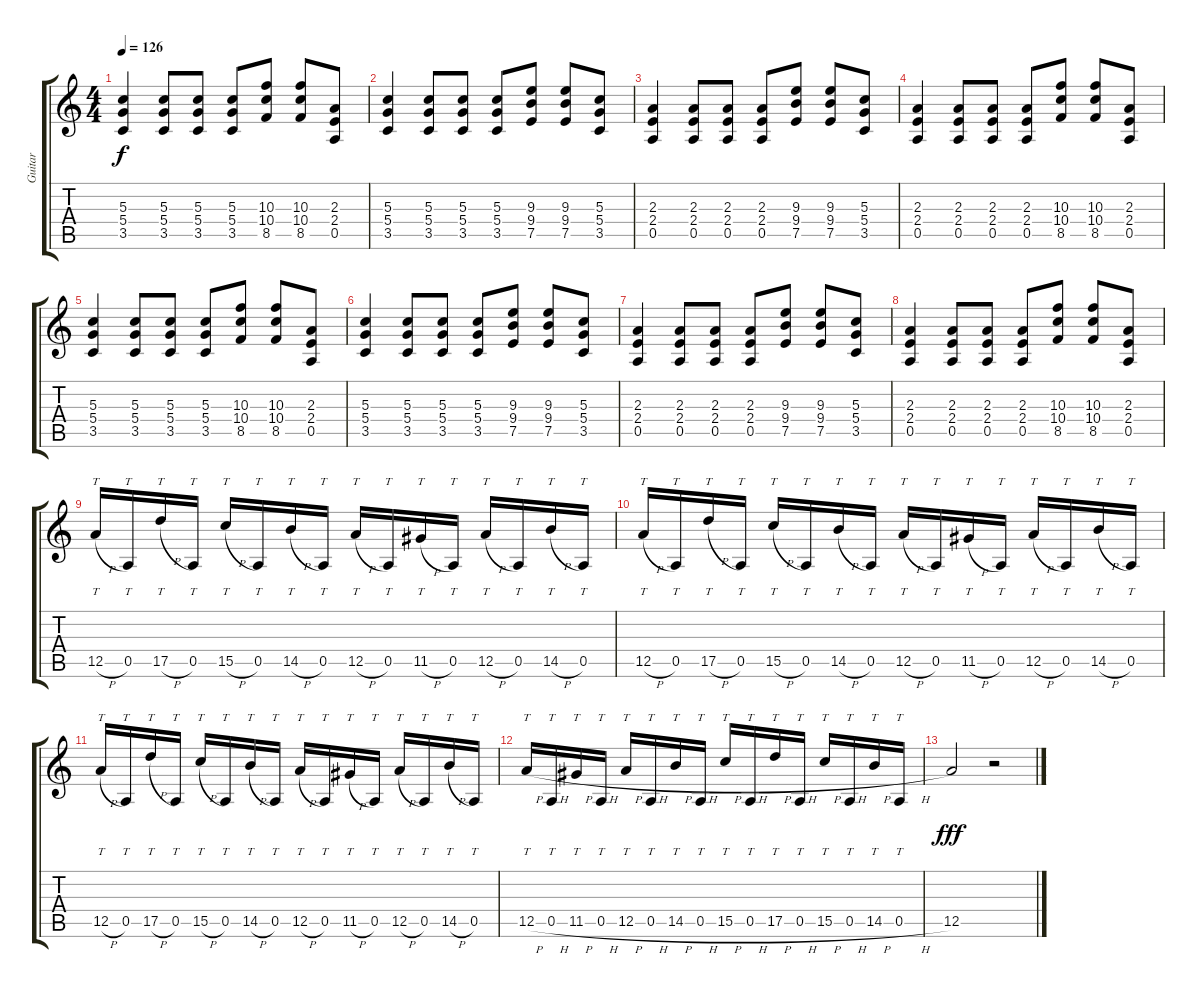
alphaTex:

\track ("Guitar" "Guitar") {instrument overdrivenguitar}
\staff {score tabs}
\tuning (E4 B3 G3 D3 A2 E2) {hide}
\ts (4 4)
\tempo 126
\clef g2
\ks c
(5.3 5.4 3.5).4{dy f} (5.3 5.4 3.5).8 (5.3 5.4 3.5).8 (5.3 5.4 3.5).8 (10.3 10.4 8.5).8 (10.3 10.4 8.5).8 (2.3 2.4 0.5).8 |
(5.3 5.4 3.5).4 (5.3 5.4 3.5).8 (5.3 5.4 3.5).8 (5.3 5.4 3.5).8 (9.3 9.4 7.5).8 (9.3 9.4 7.5).8 (5.3 5.4 3.5).8 |
(2.3 2.4 0.5).4 (2.3 2.4 0.5).8 (2.3 2.4 0.5).8 (2.3 2.4 0.5).8 (9.3 9.4 7.5).8 (9.3 9.4 7.5).8 (5.3 5.4 3.5).8 |
(2.3 2.4 0.5).4 (2.3 2.4 0.5).8 (2.3 2.4 0.5).8 (2.3 2.4 0.5).8 (10.3 10.4 8.5).8 (10.3 10.4 8.5).8 (2.3 2.4 0.5).8 |
(5.3 5.4 3.5).4 (5.3 5.4 3.5).8 (5.3 5.4 3.5).8 (5.3 5.4 3.5).8 (10.3 10.4 8.5).8 (10.3 10.4 8.5).8 (2.3 2.4 0.5).8 |
(5.3 5.4 3.5).4 (5.3 5.4 3.5).8 (5.3 5.4 3.5).8 (5.3 5.4 3.5).8 (9.3 9.4 7.5).8 (9.3 9.4 7.5).8 (5.3 5.4 3.5).8 |
(2.3 2.4 0.5).4 (2.3 2.4 0.5).8 (2.3 2.4 0.5).8 (2.3 2.4 0.5).8 (9.3 9.4 7.5).8 (9.3 9.4 7.5).8 (5.3 5.4 3.5).8 |
(2.3 2.4 0.5).4 (2.3 2.4 0.5).8 (2.3 2.4 0.5).8 (2.3 2.4 0.5).8 (10.3 10.4 8.5).8 (10.3 10.4 8.5).8 (2.3 2.4 0.5).8 |
12.5{h}.16{tt} 0.5.16{tt} 17.5{h}.16{tt} 0.5.16{tt} 15.5{h}.16{tt} 0.5.16{tt} 14.5{h}.16{tt} 0.5.16{tt} 12.5{h}.16{tt} 0.5.16{tt} 11.5{h}.16{tt} 0.5.16{tt} 12.5{h}.16{tt} 0.5.16{tt} 14.5{h}.16{tt} 0.5.16{tt} |
12.5{h}.16{tt} 0.5.16{tt} 17.5{h}.16{tt} 0.5.16{tt} 15.5{h}.16{tt} 0.5.16{tt} 14.5{h}.16{tt} 0.5.16{tt} 12.5{h}.16{tt} 0.5.16{tt} 11.5{h}.16{tt} 0.5.16{tt} 12.5{h}.16{tt} 0.5.16{tt} 14.5{h}.16{tt} 0.5.16{tt} |
12.5{h}.16{tt} 0.5.16{tt} 17.5{h}.16{tt} 0.5.16{tt} 15.5{h}.16{tt} 0.5.16{tt} 14.5{h}.16{tt} 0.5.16{tt} 12.5{h}.16{tt} 0.5.16{tt} 11.5{h}.16{tt} 0.5.16{tt} 12.5{h}.16{tt} 0.5.16{tt} 14.5{h}.16{tt} 0.5.16{tt} |
12.5{h}.16{tt} 0.5{h}.16{tt} 11.5{h}.16{tt} 0.5{h}.16{tt} 12.5{h}.16{tt} 0.5{h}.16{tt} 14.5{h}.16{tt} 0.5{h}.16{tt} 15.5{h}.16{tt} 0.5{h}.16{tt} 17.5{h}.16{tt} 0.5{h}.16{tt} 15.5{h}.16{tt} 0.5{h}.16{tt} 14.5{h}.16{tt} 0.5{h}.16{tt} |
12.5.2{dy fff volume 5} r.2
